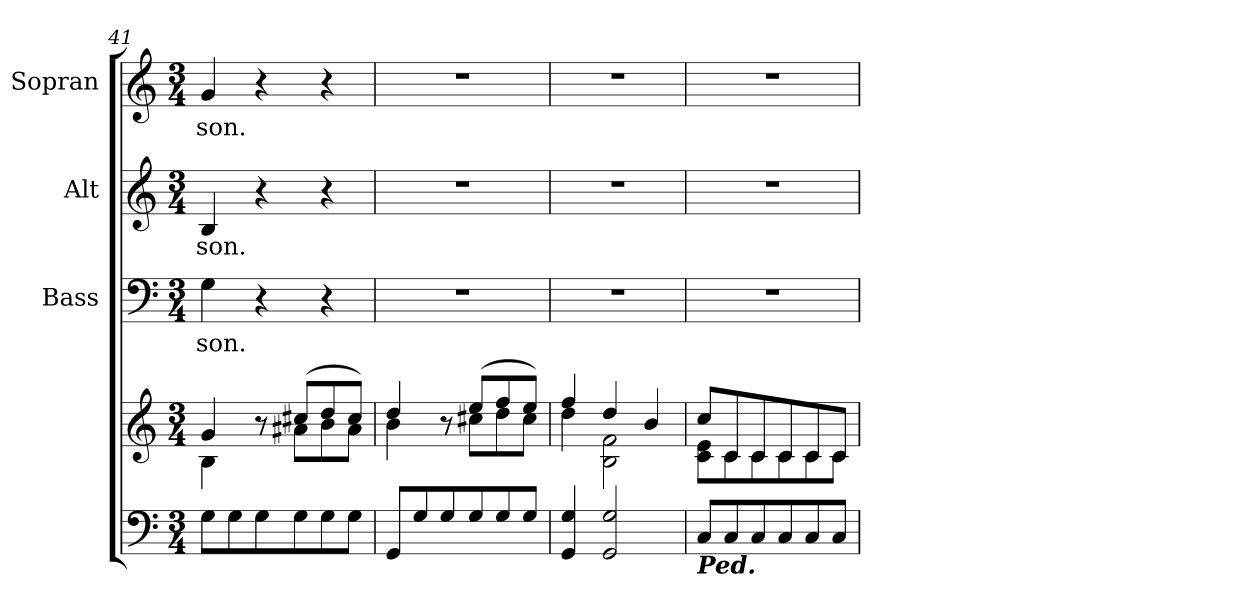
**kern	**kern	**kern	**text	**kern	**text	**kern	**text
*part4	*part4	*part3	*part3	*part2	*part2	*part1	*part1
*staff5	*staff4	*staff3	*staff3	*staff2	*staff2	*staff1	*staff1
*	*	*I"Bass	*	*I"Alt	*	*I"Sopran	*
*	*	*I'B.	*	*I'A.	*	*I'S.	*
!!LO:PB:g=z
*clefF4	*clefG2	*clefF4	*	*clefG2	*	*clefG2	*
*k[]	*k[]	*k[]	*	*k[]	*	*k[]	*
*C:	*C:	*C:	*	*C:	*	*C:	*
*M3/4	*M3/4	*M3/4	*	*M3/4	*	*M3/4	*
=41	=41	=41	=41	=41	=41	=41	=41
*	*^	*	*	*	*	*	*
!	!	!	!	!LO:LY:b	!	!LO:LY:b	!	!LO:LY:b
8G\L	4g/	4B\	4G\	-son.	4B/	-son.	4g/	-son.
8G\	.	.	.	.	.	.	.	.
8G\	8ra	8ra	4r	.	4r	.	4r	.
8G\	(>8cc#X/L	8a#X\L	.	.	.	.	.	.
8G\	8dd/	8b\	4r	.	4r	.	4r	.
8G\J	8cc#/J)	8a#\J	.	.	.	.	.	.
=42	=42	=42	=42	=42	=42	=42	=42	=42
8GG/L	4dd/	4b\	2.r	.	2.r	.	2.r	.
8G/	.	.	.	.	.	.	.	.
8G/	8ra	8ra	.	.	.	.	.	.
8G/	(>8ee/L	8cc#X\L	.	.	.	.	.	.
8G/	8ff/	8dd\	.	.	.	.	.	.
8G/J	8ee/J)	8cc#\J	.	.	.	.	.	.
=43	=43	=43	=43	=43	=43	=43	=43	=43
4GG/ 4G/	4ff/	4dd\	2.r	.	2.r	.	2.r	.
2GG/ 2G/	4dd/	2B\ 2f\	.	.	.	.	.	.
.	4b/	.	.	.	.	.	.	.
=44	=44	=44	=44	=44	=44	=44	=44	=44
!LO:TX:b:Bi:t=Ped.	!	!	!	!	!	!	!	!
8C/L	8cc/L	8c\ 8e\L	2.r	.	2.r	.	2.r	.
8C/	8c/	8c\	.	.	.	.	.	.
8C/	8c/	8c\	.	.	.	.	.	.
8C/	8c/	8c\	.	.	.	.	.	.
8C/	8c/	8c\	.	.	.	.	.	.
8C/J	8c/J	8c\J	.	.	.	.	.	.
*	*v	*v	*	*	*	*	*	*
=	=	=	=	=	=	=	=
*-	*-	*-	*-	*-	*-	*-	*-
